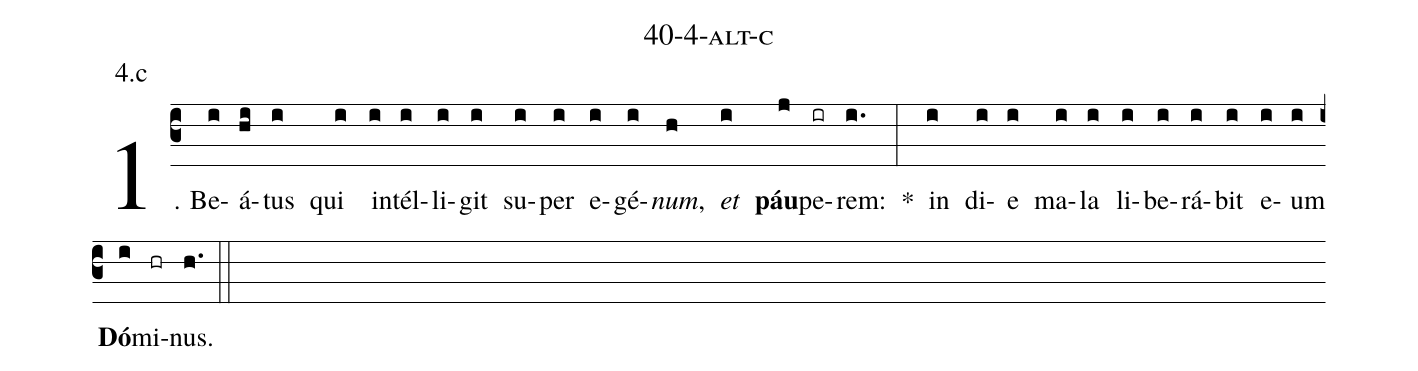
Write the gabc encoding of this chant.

name: 40-4-alt-c;
annotation: 4.c;
%%
(c3)1. Be(i)á(hi)tus(i) qui(i) in(i)tél(i)li(i)git(i) su(i)per(i) e(i)gé(i)<i>num</i>,(h) <i>et</i>(i) <b>páu</b>(j)pe(ir)rem:(i.) *(:) in(i) di(i)e(i) ma(i)la(i) li(i)be(i)rá(i)bit(i) e(i)um(i) <b>Dó</b>(i)mi(hr)nus.(h.) (::)
